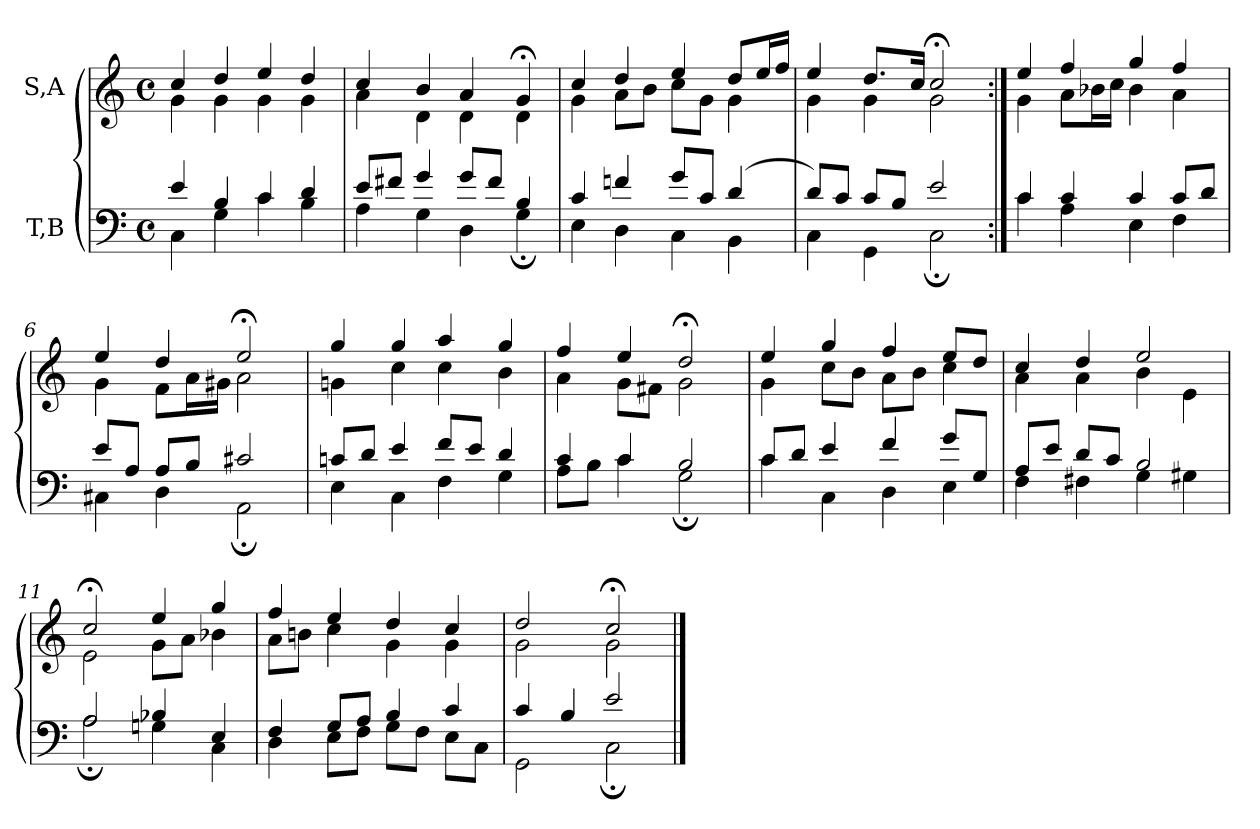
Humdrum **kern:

**kern	**kern
*part2	*part1
*staff2	*staff1
*I"T,B	*I"S,A
*clefF4	*clefG2
*k[]	*k[]
*M4/4	*M4/4
*met(c)	*met(c)
=1	=1
*^	*^
4e	4C	4cc	4g
4B	4G	4dd	4g
4c	4c	4ee	4g
4d	4B	4dd	4g
=2	=2	=2	=2
8eL	4A	4cc	4a
8f#XJ	.	.	.
4g	4G	4b	4d
8gL	4D	4a	4d
8f#J	.	.	.
4B	4G;	4g;<	4d
=3	=3	=3	=3
4c	4E	4cc	4g
4fn	4D	4dd	8aL
.	.	.	8bJ
8gL	4C	4ee	8ccL
8cJ	.	.	8gJ
(>4d	4BB	8ddL	4g
.	.	16eeL	.
.	.	16ffJJ	.
=4	=4	=4	=4
8dL)	4C	4ee	4g
8cJ	.	.	.
8cL	4GG	8.ddL	4g
8BJ	.	.	.
.	.	16ccJk	.
2e	2C;	2cc;<	2g
=5:|!	=5:|!	=5:|!	=5:|!
4c	4c	4ee	4g
4c	4A	4ff	8aL
.	.	.	16b-XL
.	.	.	16ccJJ
4c	4E	4gg	4b-
8cL	4F	4ff	4a
8dJ	.	.	.
=6	=6	=6	=6
8eL	4C#X	4ee	4g
8AJ	.	.	.
8AL	4D	4dd	8fL
8BJ	.	.	16aL
.	.	.	16g#XJJ
2c#X	2AA;	2ee;<	2a
=7	=7	=7	=7
8cnL	4E	4gg	4gn
8dJ	.	.	.
4e	4C	4gg	4cc
8fL	4F	4aa	4cc
8eJ	.	.	.
4d	4G	4gg	4b
=8	=8	=8	=8
4c	8AL	4ff	4a
.	8BJ	.	.
4c	4c	4ee	8gL
.	.	.	8f#XJ
2B	2G;	2dd;<	2g
=9	=9	=9	=9
8cL	4c	4ee	4g
8dJ	.	.	.
4e	4C	4gg	8ccL
.	.	.	8bJ
4f	4D	4ff	8aL
.	.	.	8bJ
8gL	4E	8eeL	4cc
8GJ	.	8ddJ	.
=10	=10	=10	=10
8AL	4F	4cc	4a
8eJ	.	.	.
8dL	4F#X	4dd	4a
8cJ	.	.	.
2B	4G	2ee	4b
.	4G#X	.	4e
=11	=11	=11	=11
2A	2A;	2cc;<	2e
4B-X	4Gn	4ee	8gL
.	.	.	8aJ
4E	4C	4gg	4b-X
=12	=12	=12	=12
4F	4D	4ff	8aL
.	.	.	8bnJ
8GL	8EL	4ee	4cc
8AJ	8FJ	.	.
4B	8GL	4dd	4g
.	8FJ	.	.
4c	8EL	4cc	4g
.	8CJ	.	.
=13	=13	=13	=13
4c	2GG	2dd	2g
4B	.	.	.
2e	2C;	2cc;<	2g
*v	*v	*	*
*	*v	*v
==	==
*-	*-
